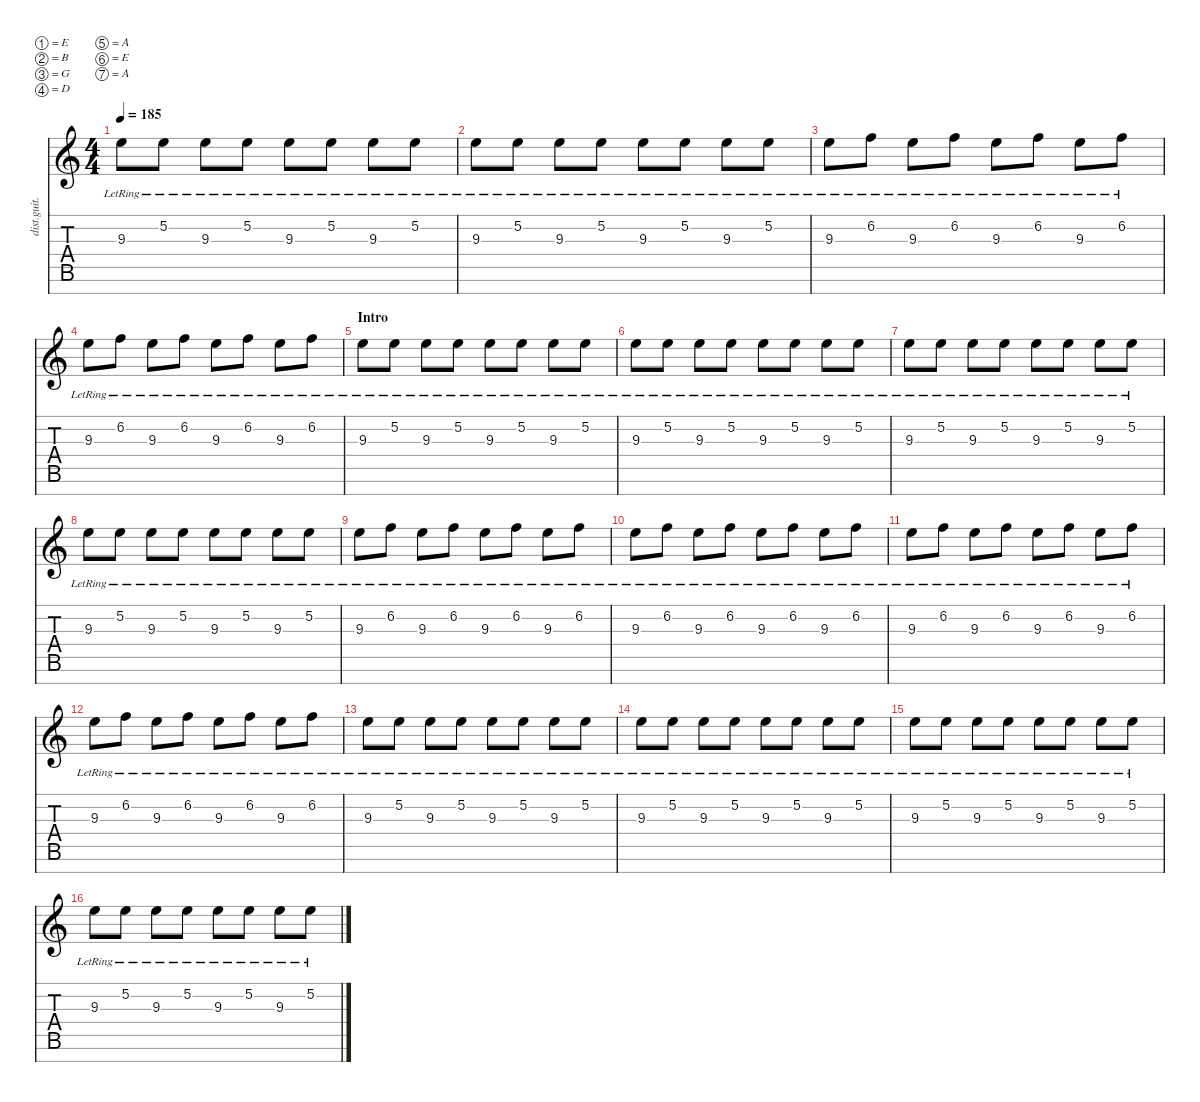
\defaultSystemsLayout 4
\hideDynamics
\bracketExtendMode nobrackets
\track ("Distortion Guitar - Zoli" "dist.guit.") {instrument distortionguitar}
\staff {score tabs}
\tuning (E4 B3 G3 D3 A2 E2 A1)
\ts (4 4)
\tempo 185
\clef g2
\ks c
9.3{lr}.8{dy mf instrument distortionguitar} 5.2{lr}.8 9.3{lr}.8 5.2{lr}.8 9.3{lr}.8 5.2{lr}.8 9.3{lr}.8 5.2{lr}.8 |
9.3{lr}.8 5.2{lr}.8 9.3{lr}.8 5.2{lr}.8 9.3{lr}.8 5.2{lr}.8 9.3{lr}.8 5.2{lr}.8 |
9.3{lr}.8 6.2{lr}.8 9.3{lr}.8 6.2{lr}.8 9.3{lr}.8 6.2{lr}.8 9.3{lr}.8 6.2{lr}.8 |
9.3{lr}.8 6.2{lr}.8 9.3{lr}.8 6.2{lr}.8 9.3{lr}.8 6.2{lr}.8 9.3{lr}.8 6.2{lr}.8 |
\section ("" "Intro")
9.3{lr}.8 5.2{lr}.8 9.3{lr}.8 5.2{lr}.8 9.3{lr}.8 5.2{lr}.8 9.3{lr}.8 5.2{lr}.8 |
9.3{lr}.8 5.2{lr}.8 9.3{lr}.8 5.2{lr}.8 9.3{lr}.8 5.2{lr}.8 9.3{lr}.8 5.2{lr}.8 |
9.3{lr}.8 5.2{lr}.8 9.3{lr}.8 5.2{lr}.8 9.3{lr}.8 5.2{lr}.8 9.3{lr}.8 5.2{lr}.8 |
9.3{lr}.8 5.2{lr}.8 9.3{lr}.8 5.2{lr}.8 9.3{lr}.8 5.2{lr}.8 9.3{lr}.8 5.2{lr}.8 |
9.3{lr}.8 6.2{lr}.8 9.3{lr}.8 6.2{lr}.8 9.3{lr}.8 6.2{lr}.8 9.3{lr}.8 6.2{lr}.8 |
9.3{lr}.8 6.2{lr}.8 9.3{lr}.8 6.2{lr}.8 9.3{lr}.8 6.2{lr}.8 9.3{lr}.8 6.2{lr}.8 |
9.3{lr}.8 6.2{lr}.8 9.3{lr}.8 6.2{lr}.8 9.3{lr}.8 6.2{lr}.8 9.3{lr}.8 6.2{lr}.8 |
9.3{lr}.8 6.2{lr}.8 9.3{lr}.8 6.2{lr}.8 9.3{lr}.8 6.2{lr}.8 9.3{lr}.8 6.2{lr}.8 |
9.3{lr}.8 5.2{lr}.8 9.3{lr}.8 5.2{lr}.8 9.3{lr}.8 5.2{lr}.8 9.3{lr}.8 5.2{lr}.8 |
9.3{lr}.8 5.2{lr}.8 9.3{lr}.8 5.2{lr}.8 9.3{lr}.8 5.2{lr}.8 9.3{lr}.8 5.2{lr}.8 |
9.3{lr}.8 5.2{lr}.8 9.3{lr}.8 5.2{lr}.8 9.3{lr}.8 5.2{lr}.8 9.3{lr}.8 5.2{lr}.8 |
9.3{lr}.8 5.2{lr}.8 9.3{lr}.8 5.2{lr}.8 9.3{lr}.8 5.2{lr}.8 9.3{lr}.8 5.2{lr}.8
